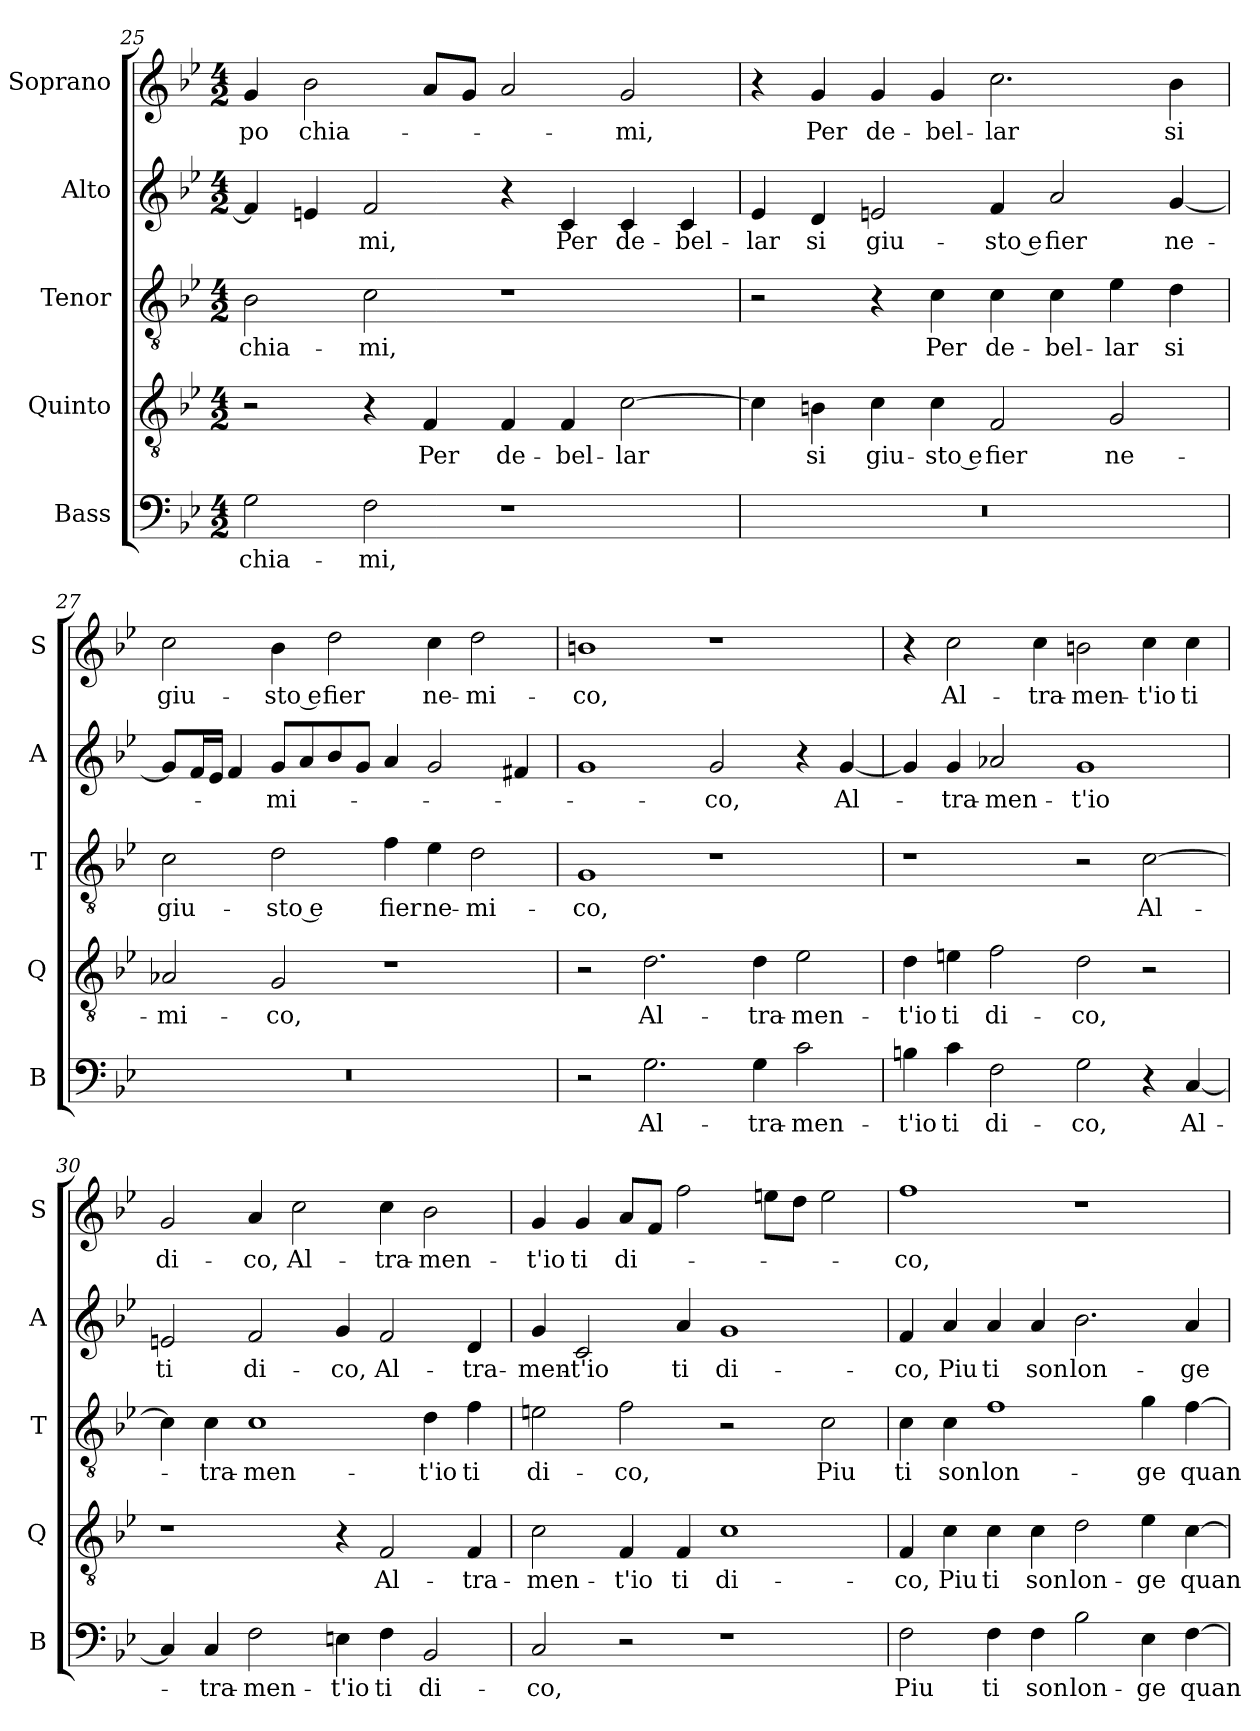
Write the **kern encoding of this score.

**kern	**text	**kern	**text	**kern	**text	**kern	**text	**kern	**text
*part5	*part5	*part4	*part4	*part3	*part3	*part2	*part2	*part1	*part1
*staff5	*staff5	*staff4	*staff4	*staff3	*staff3	*staff2	*staff2	*staff1	*staff1
*I"Bass	*	*I"Quinto	*	*I"Tenor	*	*I"Alto	*	*I"Soprano	*
*I'B	*	*I'Q	*	*I'T	*	*I'A	*	*I'S	*
*clefF4	*	*clefGv2	*	*clefGv2	*	*clefG2	*	*clefG2	*
*k[b-e-]	*	*k[b-e-]	*	*k[b-e-]	*	*k[b-e-]	*	*k[b-e-]	*
*B-:	*	*B-:	*	*B-:	*	*B-:	*	*B-:	*
*M4/2	*	*M4/2	*	*M4/2	*	*M4/2	*	*M4/2	*
=25	=25	=25	=25	=25	=25	=25	=25	=25	=25
!	!LO:LY:b	!	!	!	!LO:LY:b	!	!	!	!LO:LY:b
2G\	chia-	2r	.	2B-\	chia-	4f/]	.	4g/	-po
!	!	!	!	!	!	!	!	!	!LO:LY:b
.	.	.	.	.	.	4en/	.	2b-\	chia-
!	!LO:LY:b	!	!	!	!LO:LY:b	!	!LO:LY:b	!	!
2F\	-mi,	4r	.	2c\	-mi,	2f/	-mi,	.	.
!	!	!	!LO:LY:b	!	!	!	!	!	!
.	.	4F/	Per	.	.	.	.	8a/L	.
.	.	.	.	.	.	.	.	8g/J	.
!	!	!	!LO:LY:b	!	!	!	!	!	!
1r	.	4F/	de-	1r	.	4r	.	2a/	.
!	!	!	!LO:LY:b	!	!	!	!LO:LY:b	!	!
.	.	4F/	-bel-	.	.	4c/	Per	.	.
!	!	!	!LO:LY:b	!	!	!	!LO:LY:b	!	!LO:LY:b
.	.	[2c\	-lar	.	.	4c/	de-	2g/	-mi,
!	!	!	!	!	!	!	!LO:LY:b	!	!
.	.	.	.	.	.	4c/	-bel-	.	.
!!LO:LB:g=z
=26	=26	=26	=26	=26	=26	=26	=26	=26	=26
!	!	!	!	!	!	!	!LO:LY:b	!	!
0r	.	4c\]	.	2r	.	4e-/	-lar	4r	.
!	!	!	!LO:LY:b	!	!	!	!LO:LY:b	!	!LO:LY:b
.	.	4Bn\	si	.	.	4d/	si	4g/	Per
!	!	!	!LO:LY:b	!	!	!	!LO:LY:b	!	!LO:LY:b
.	.	4c\	giu-	4r	.	2en/	giu-	4g/	de-
!	!	!	!LO:LY:b	!	!LO:LY:b	!	!	!	!LO:LY:b
.	.	4c\	-sto e	4c\	Per	.	.	4g/	-bel-
!	!	!	!LO:LY:b	!	!LO:LY:b	!	!LO:LY:b	!	!LO:LY:b
.	.	2F/	fier	4c\	de-	4f/	-sto e	2.cc\	-lar
!	!	!	!	!	!LO:LY:b	!	!LO:LY:b	!	!
.	.	.	.	4c\	-bel-	2a/	fier	.	.
!	!	!	!LO:LY:b	!	!LO:LY:b	!	!	!	!
.	.	2G/	ne-	4e-\	-lar	.	.	.	.
!	!	!	!	!	!LO:LY:b	!	!LO:LY:b	!	!LO:LY:b
.	.	.	.	4d\	si	[4g/	ne-	4b-\	si
=27	=27	=27	=27	=27	=27	=27	=27	=27	=27
!	!	!	!LO:LY:b	!	!LO:LY:b	!	!	!	!LO:LY:b
0r	.	2A-X/	-mi-	2c\	giu-	8g/L]	.	2cc\	giu-
.	.	.	.	.	.	16f/L	.	.	.
.	.	.	.	.	.	16e-/JJ	.	.	.
.	.	.	.	.	.	4f/	.	.	.
!	!	!	!LO:LY:b	!	!LO:LY:b	!	!LO:LY:b	!	!LO:LY:b
.	.	2G/	-co,	2d\	-sto e	8g/L	-mi-	4b-\	-sto e
.	.	.	.	.	.	8a/	.	.	.
!	!	!	!	!	!	!	!	!	!LO:LY:b
.	.	.	.	.	.	8b-/	.	2dd\	fier
.	.	.	.	.	.	8g/J	.	.	.
!	!	!	!	!	!LO:LY:b	!	!	!	!
.	.	1r	.	4f\	fier	4a/	.	.	.
!	!	!	!	!	!LO:LY:b	!	!	!	!LO:LY:b
.	.	.	.	4e-\	ne-	2g/	.	4cc\	ne-
!	!	!	!	!	!LO:LY:b	!	!	!	!LO:LY:b
.	.	.	.	2d\	-mi-	.	.	2dd\	-mi-
.	.	.	.	.	.	4f#X/	.	.	.
=28	=28	=28	=28	=28	=28	=28	=28	=28	=28
!	!	!	!	!	!LO:LY:b	!	!	!	!LO:LY:b
2r	.	2r	.	1G	-co,	1g	.	1bn	-co,
!	!LO:LY:b	!	!LO:LY:b	!	!	!	!	!	!
2.G\	Al-	2.d\	Al-	.	.	.	.	.	.
!	!	!	!	!	!	!	!LO:LY:b	!	!
.	.	.	.	1r	.	2g/	-co,	1r	.
!	!LO:LY:b	!	!LO:LY:b	!	!	!	!	!	!
4G\	-tra-	4d\	-tra-	.	.	.	.	.	.
!	!LO:LY:b	!	!LO:LY:b	!	!	!	!	!	!
2c\	-men-	2e-\	-men-	.	.	4r	.	.	.
!	!	!	!	!	!	!	!LO:LY:b	!	!
.	.	.	.	.	.	[4g/	Al-	.	.
!!LO:PB:g=z
=29	=29	=29	=29	=29	=29	=29	=29	=29	=29
!	!LO:LY:b	!	!LO:LY:b	!	!	!	!	!	!
4Bn\	-t'io	4d\	-t'io	1r	.	4g/]	.	4r	.
!	!LO:LY:b	!	!LO:LY:b	!	!	!	!LO:LY:b	!	!LO:LY:b
4c\	ti	4en\	ti	.	.	4g/	-tra-	2cc\	Al-
!	!LO:LY:b	!	!LO:LY:b	!	!	!	!LO:LY:b	!	!
2F\	di-	2f\	di-	.	.	2a-X/	-men-	.	.
!	!	!	!	!	!	!	!	!	!LO:LY:b
.	.	.	.	.	.	.	.	4cc\	-tra-
!	!LO:LY:b	!	!LO:LY:b	!	!	!	!LO:LY:b	!	!LO:LY:b
2G\	-co,	2d\	-co,	2r	.	1g	-t'io	2bn\	-men-
!	!	!	!	!	!LO:LY:b	!	!	!	!LO:LY:b
4r	.	2r	.	[2c\	Al-	.	.	4cc\	-t'io
!	!LO:LY:b	!	!	!	!	!	!	!	!LO:LY:b
[4C/	Al-	.	.	.	.	.	.	4cc\	ti
=30	=30	=30	=30	=30	=30	=30	=30	=30	=30
!	!	!	!	!	!	!	!LO:LY:b	!	!LO:LY:b
4C/]	.	1r	.	4c\]	.	2en/	ti	2g/	di-
!	!LO:LY:b	!	!	!	!LO:LY:b	!	!	!	!
4C/	-tra-	.	.	4c\	-tra-	.	.	.	.
!	!LO:LY:b	!	!	!	!LO:LY:b	!	!LO:LY:b	!	!LO:LY:b
2F\	-men-	.	.	1c	-men-	2f/	di-	4a/	-co,
!	!	!	!	!	!	!	!	!	!LO:LY:b
.	.	.	.	.	.	.	.	2cc\	Al-
!	!LO:LY:b	!	!	!	!	!	!LO:LY:b	!	!
4En\	-t'io	4r	.	.	.	4g/	-co,	.	.
!	!LO:LY:b	!	!LO:LY:b	!	!	!	!LO:LY:b	!	!LO:LY:b
4F\	ti	2F/	Al-	.	.	2f/	Al-	4cc\	-tra-
!	!LO:LY:b	!	!	!	!LO:LY:b	!	!	!	!LO:LY:b
2BB-/	di-	.	.	4d\	-t'io	.	.	2b-\	-men-
!	!	!	!LO:LY:b	!	!LO:LY:b	!	!LO:LY:b	!	!
.	.	4F/	-tra-	4f\	ti	4d/	-tra-	.	.
=31	=31	=31	=31	=31	=31	=31	=31	=31	=31
!	!LO:LY:b	!	!LO:LY:b	!	!LO:LY:b	!	!LO:LY:b	!	!LO:LY:b
2C/	-co,	2c\	-men-	2en\	di-	4g/	-men-	4g/	-t'io
!	!	!	!	!	!	!	!LO:LY:b	!	!LO:LY:b
.	.	.	.	.	.	2c/	-t'io	4g/	ti
!	!	!	!LO:LY:b	!	!LO:LY:b	!	!	!	!LO:LY:b
2r	.	4F/	-t'io	2f\	-co,	.	.	8a/L	di-
.	.	.	.	.	.	.	.	8f/J	.
!	!	!	!LO:LY:b	!	!	!	!LO:LY:b	!	!
.	.	4F/	ti	.	.	4a/	ti	2ff\	.
!	!	!	!LO:LY:b	!	!	!	!LO:LY:b	!	!
1r	.	1c	di-	2r	.	1g	di-	.	.
.	.	.	.	.	.	.	.	8een\L	.
.	.	.	.	.	.	.	.	8dd\J	.
!	!	!	!	!	!LO:LY:b	!	!	!	!
.	.	.	.	2c\	Piu	.	.	2ee\	.
!!LO:LB:g=z
=32	=32	=32	=32	=32	=32	=32	=32	=32	=32
!	!LO:LY:b	!	!LO:LY:b	!	!LO:LY:b	!	!LO:LY:b	!	!LO:LY:b
2F\	Piu	4F/	-co,	4c\	ti	4f/	-co,	1ff	-co,
!	!	!	!LO:LY:b	!	!LO:LY:b	!	!LO:LY:b	!	!
.	.	4c\	Piu	4c\	son	4a/	Piu	.	.
!	!LO:LY:b	!	!LO:LY:b	!	!LO:LY:b	!	!LO:LY:b	!	!
4F\	ti	4c\	ti	1f	lon-	4a/	ti	.	.
!	!LO:LY:b	!	!LO:LY:b	!	!	!	!LO:LY:b	!	!
4F\	son	4c\	son	.	.	4a/	son	.	.
!	!LO:LY:b	!	!LO:LY:b	!	!	!	!LO:LY:b	!	!
2B-\	lon-	2d\	lon-	.	.	2.b-\	lon-	1r	.
!	!LO:LY:b	!	!LO:LY:b	!	!LO:LY:b	!	!	!	!
4E-\	-ge	4e-\	-ge	4g\	-ge	.	.	.	.
!	!LO:LY:b	!	!LO:LY:b	!	!LO:LY:b	!	!LO:LY:b	!	!
[4F\	quan-	[4c\	quan-	[4f\	quan-	4a/	-ge	.	.
=	=	=	=	=	=	=	=	=	=
*-	*-	*-	*-	*-	*-	*-	*-	*-	*-
